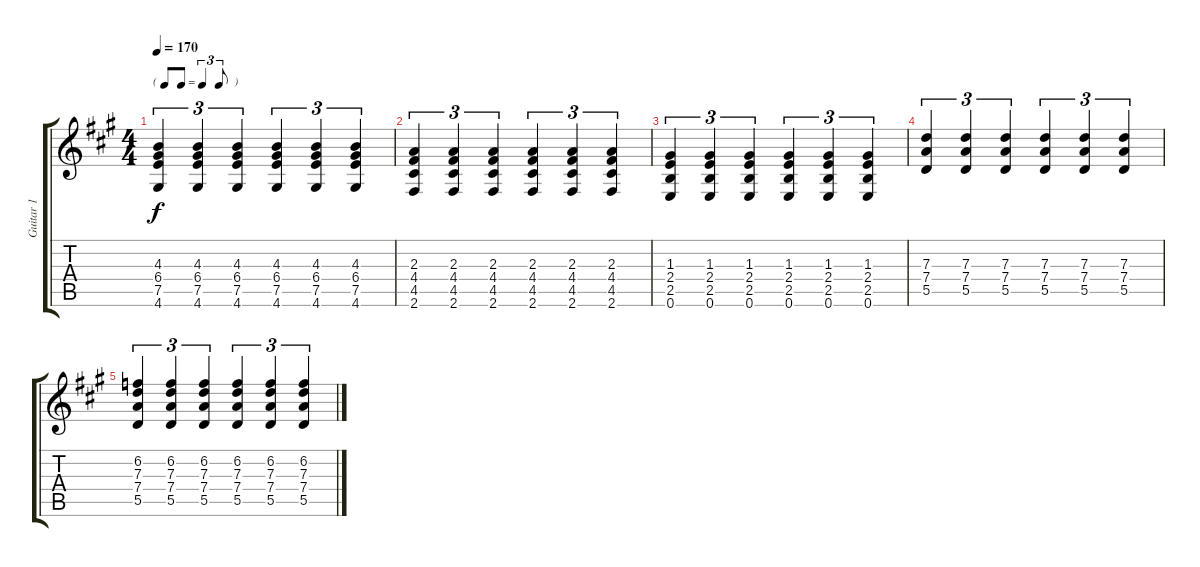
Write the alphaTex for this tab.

\track ("Guitar 1" "Guitar 1") {instrument overdrivenguitar}
\staff {score tabs}
\tuning (E4 B3 G3 D3 A2 E2) {hide}
\ts (4 4)
\tf triplet8th
\tempo 170
\clef g2
\ks a
(4.3 6.4 7.5 4.6).4{tu (3 2) dy f} (4.3 6.4 7.5 4.6).4{tu (3 2)} (4.3 6.4 7.5 4.6).4{tu (3 2)} (4.3 6.4 7.5 4.6).4{tu (3 2)} (4.3 6.4 7.5 4.6).4{tu (3 2)} (4.3 6.4 7.5 4.6).4{tu (3 2)} |
(2.3 4.4 4.5 2.6).4{tu (3 2)} (2.3 4.4 4.5 2.6).4{tu (3 2)} (2.3 4.4 4.5 2.6).4{tu (3 2)} (2.3 4.4 4.5 2.6).4{tu (3 2)} (2.3 4.4 4.5 2.6).4{tu (3 2)} (2.3 4.4 4.5 2.6).4{tu (3 2)} |
(1.3 2.4 2.5 0.6).4{tu (3 2)} (1.3 2.4 2.5 0.6).4{tu (3 2)} (1.3 2.4 2.5 0.6).4{tu (3 2)} (1.3 2.4 2.5 0.6).4{tu (3 2)} (1.3 2.4 2.5 0.6).4{tu (3 2)} (1.3 2.4 2.5 0.6).4{tu (3 2)} |
(7.3 7.4 5.5).4{tu (3 2)} (7.3 7.4 5.5).4{tu (3 2)} (7.3 7.4 5.5).4{tu (3 2)} (7.3 7.4 5.5).4{tu (3 2)} (7.3 7.4 5.5).4{tu (3 2)} (7.3 7.4 5.5).4{tu (3 2)} |
(6.2 7.3 7.4 5.5).4{tu (3 2)} (6.2 7.3 7.4 5.5).4{tu (3 2)} (6.2 7.3 7.4 5.5).4{tu (3 2)} (6.2 7.3 7.4 5.5).4{tu (3 2)} (6.2 7.3 7.4 5.5).4{tu (3 2)} (6.2 7.3 7.4 5.5).4{tu (3 2)}
